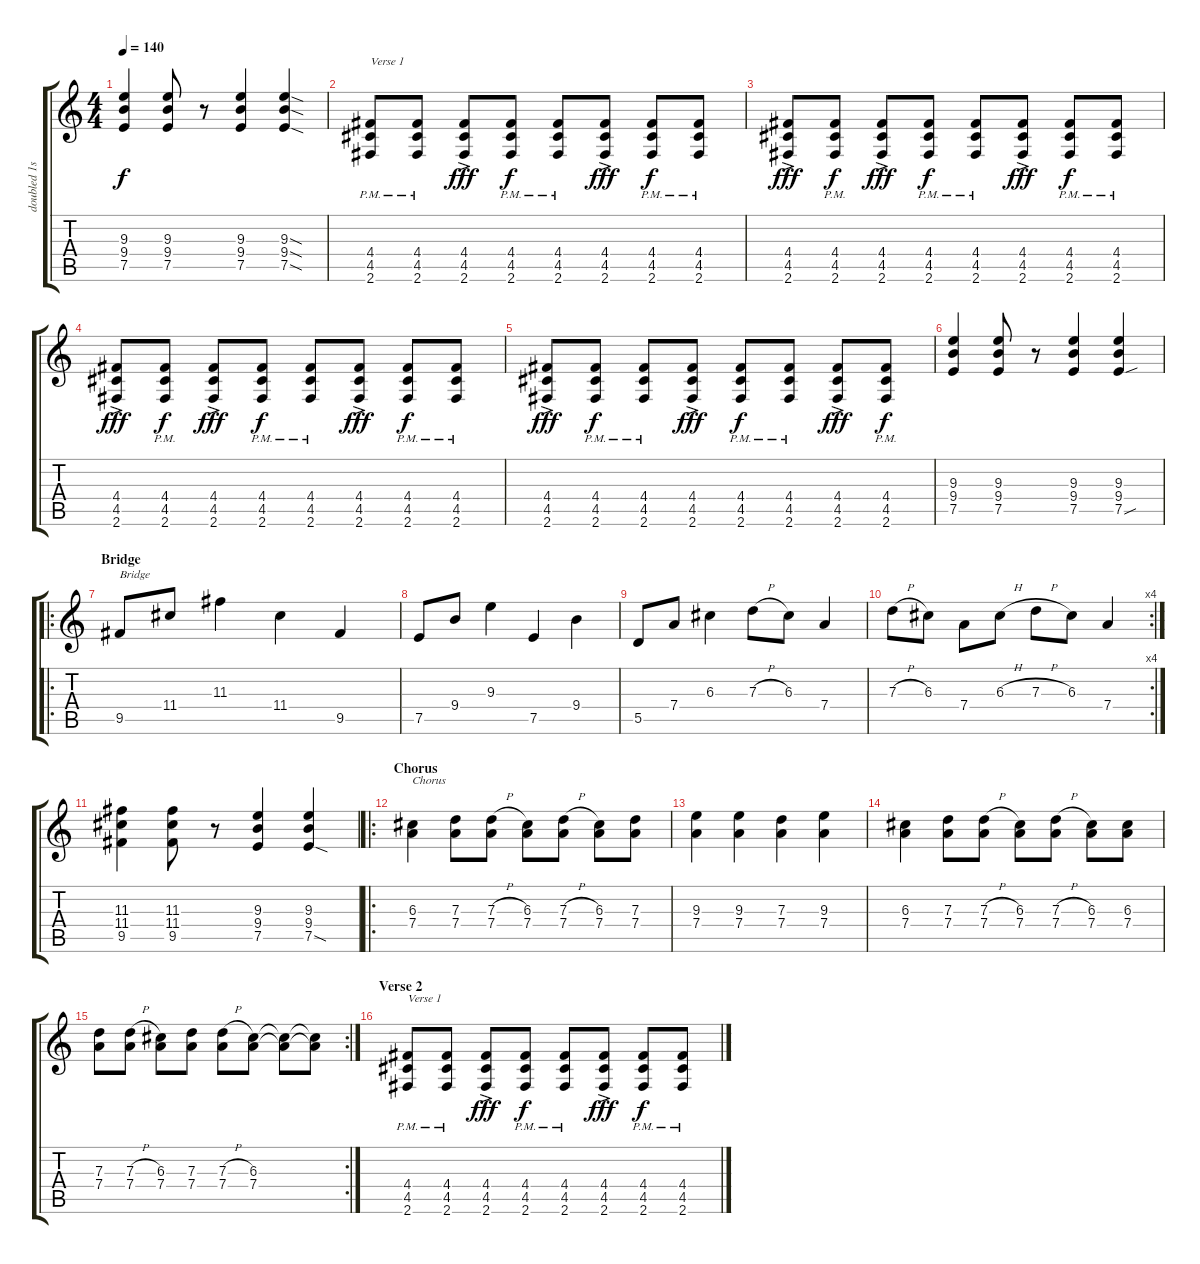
\track ("doubled 1st guitar" "doubled 1s") {instrument overdrivenguitar}
\staff {score tabs}
\tuning (E4 B3 G3 D3 A2 E2) {hide}
\ts (4 4)
\tempo 140
\clef g2
\ks c
(9.3 9.4 7.5).4{dy f} (9.3 9.4 7.5).8 r.8 (9.3 9.4 7.5).4 (9.3{sod} 9.4{sod} 7.5{sod}).4 |
(4.4{pm} 4.5{pm} 2.6).8{txt "Verse 1"} (4.4{pm} 4.5{pm} 2.6{pm}).8 (4.4{ac} 4.5 2.6).8{dy fff} (4.4{pm} 4.5{pm} 2.6{pm}).8{dy f} (4.4{pm} 4.5{pm} 2.6{pm}).8 (4.4{ac} 4.5{ac} 2.6{ac}).8{dy fff} (4.4{pm} 4.5{pm} 2.6{pm}).8{dy f} (4.4{pm} 4.5{pm} 2.6{pm}).8 |
(4.4{ac} 4.5{ac} 2.6{ac}).8{dy fff} (4.4{pm} 4.5{pm} 2.6{pm}).8{dy f} (4.4{ac} 4.5 2.6).8{dy fff} (4.4{pm} 4.5{pm} 2.6{pm}).8{dy f} (4.4{pm} 4.5{pm} 2.6{pm}).8 (4.4{ac} 4.5{ac} 2.6{ac}).8{dy fff} (4.4{pm} 4.5{pm} 2.6{pm}).8{dy f} (4.4{pm} 4.5{pm} 2.6{pm}).8 |
(4.4{ac} 4.5{ac} 2.6{ac}).8{dy fff} (4.4{pm} 4.5{pm} 2.6{pm}).8{dy f} (4.4{ac} 4.5 2.6).8{dy fff} (4.4{pm} 4.5{pm} 2.6{pm}).8{dy f} (4.4{pm} 4.5{pm} 2.6{pm}).8 (4.4{ac} 4.5{ac} 2.6{ac}).8{dy fff} (4.4{pm} 4.5{pm} 2.6{pm}).8{dy f} (4.4{pm} 4.5{pm} 2.6{pm}).8 |
(4.4{ac} 4.5{ac} 2.6{ac}).8{dy fff} (4.4{pm} 4.5{pm} 2.6{pm}).8{dy f} (4.4{pm} 4.5{pm} 2.6{pm}).8 (4.4{ac} 4.5{ac} 2.6{ac}).8{dy fff} (4.4{pm} 4.5{pm} 2.6{pm}).8{dy f} (4.4{pm} 4.5{pm} 2.6{pm}).8 (4.4{ac} 4.5 2.6).8{dy fff} (4.4{pm} 4.5{pm} 2.6{pm}).8{dy f} |
(9.3 9.4 7.5).4 (9.3 9.4 7.5).8 r.8 (9.3 9.4 7.5).4 (9.3 9.4 7.5{sou}).4 |
\ro
\section ("" "Bridge")
9.5.8{txt "Bridge"} 11.4.8 11.3.4 11.4.4 9.5.4 |
7.5.8 9.4.8 9.3.4 7.5.4 9.4.4 |
5.5.8 7.4.8 6.3.4 7.3{h}.8 6.3.8 7.4.4 |
\rc 4
7.3{h}.8 6.3.8 7.4.8 6.3{h}.8 7.3{h}.8 6.3.8 7.4.4 |
(11.3 11.4 9.5).4 (11.3 11.4 9.5).8 r.8 (9.3 9.4 7.5).4 (9.3 9.4 7.5{sod}).4 |
\ro
\section ("" "Chorus")
(6.3 7.4).4{txt "Chorus"} (7.3 7.4).8 (7.3{h} 7.4).8 (6.3 7.4).8 (7.3{h} 7.4).8 (6.3 7.4).8 (7.3 7.4).8 |
(9.3 7.4).4 (9.3 7.4).4 (7.3 7.4).4 (9.3 7.4).4 |
(6.3 7.4).4 (7.3 7.4).8 (7.3{h} 7.4).8 (6.3 7.4).8 (7.3{h} 7.4).8 (6.3 7.4).8 (6.3 7.4).8 |
\rc 2
(7.3 7.4).8 (7.3{h} 7.4).8 (6.3 7.4).8 (7.3 7.4).8 (7.3{h} 7.4).8 (6.3 7.4).8 (6.3{t} 7.4{t}).8 (6.3{t} 7.4{t}).8 |
\section ("" "Verse 2")
(4.4{pm} 4.5{pm} 2.6).8{txt "Verse 1"} (4.4{pm} 4.5{pm} 2.6{pm}).8 (4.4{ac} 4.5 2.6).8{dy fff} (4.4{pm} 4.5{pm} 2.6{pm}).8{dy f} (4.4{pm} 4.5{pm} 2.6{pm}).8 (4.4{ac} 4.5{ac} 2.6{ac}).8{dy fff} (4.4{pm} 4.5{pm} 2.6{pm}).8{dy f} (4.4{pm} 4.5{pm} 2.6{pm}).8
